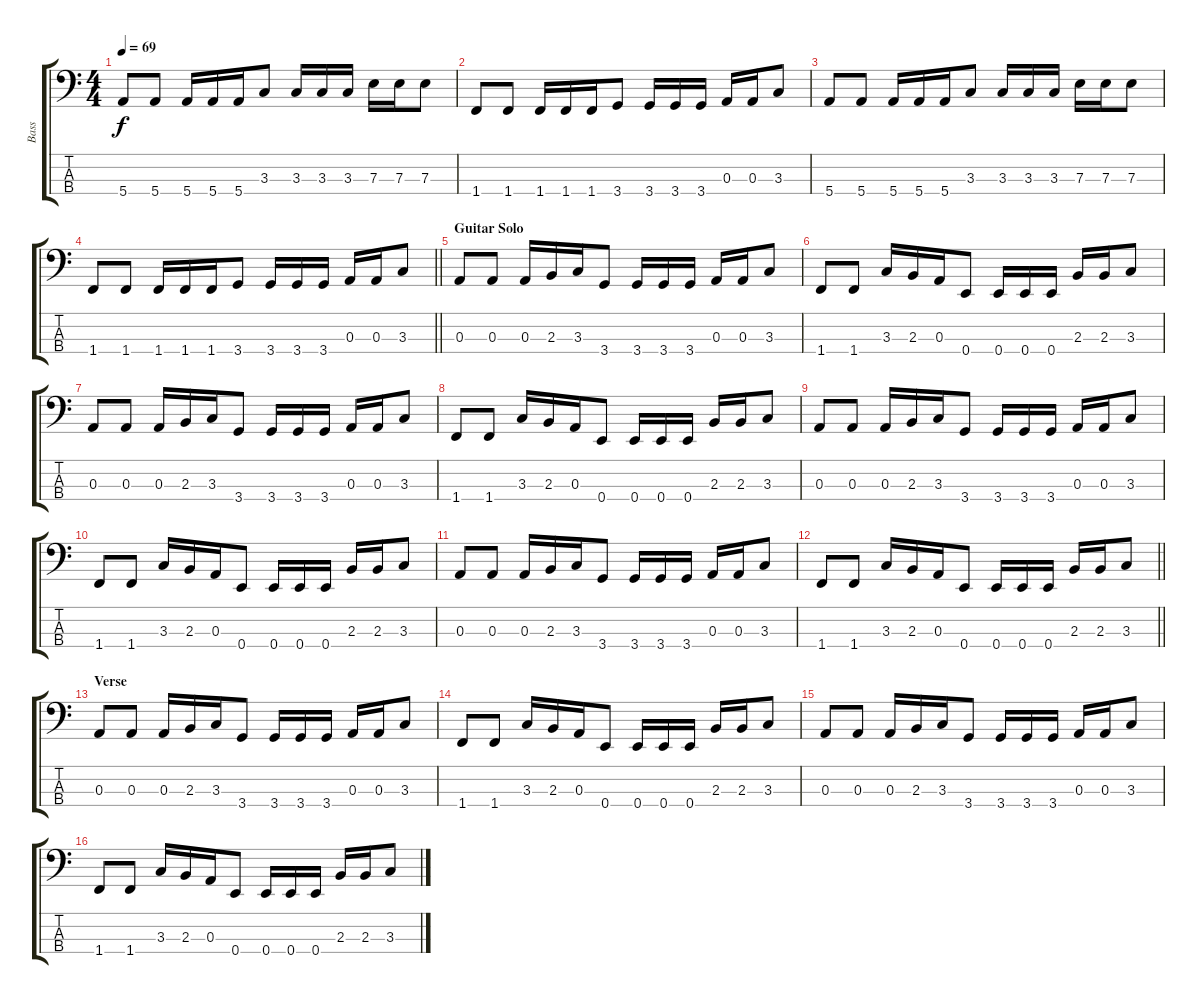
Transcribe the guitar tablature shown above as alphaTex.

\track ("Bass" "Bass") {instrument electricbassfinger}
\staff {score tabs}
\tuning (G2 D2 A1 E1) {hide}
\ts (4 4)
\tempo 69
\clef f4
\ks c
5.4.8{dy f} 5.4.8 5.4.16 5.4.16 5.4.16 3.3.8 3.3.16 3.3.16 3.3.16 7.3.16 7.3.16 7.3.8 |
1.4.8 1.4.8 1.4.16 1.4.16 1.4.16 3.4.8 3.4.16 3.4.16 3.4.16 0.3.16 0.3.16 3.3.8 |
5.4.8 5.4.8 5.4.16 5.4.16 5.4.16 3.3.8 3.3.16 3.3.16 3.3.16 7.3.16 7.3.16 7.3.8 |
\barLineRight lightlight
1.4.8 1.4.8 1.4.16 1.4.16 1.4.16 3.4.8 3.4.16 3.4.16 3.4.16 0.3.16 0.3.16 3.3.8 |
\section ("" "Guitar Solo")
0.3.8 0.3.8 0.3.16 2.3.16 3.3.16 3.4.8 3.4.16 3.4.16 3.4.16 0.3.16 0.3.16 3.3.8 |
1.4.8 1.4.8 3.3.16 2.3.16 0.3.16 0.4.8 0.4.16 0.4.16 0.4.16 2.3.16 2.3.16 3.3.8 |
0.3.8 0.3.8 0.3.16 2.3.16 3.3.16 3.4.8 3.4.16 3.4.16 3.4.16 0.3.16 0.3.16 3.3.8 |
1.4.8 1.4.8 3.3.16 2.3.16 0.3.16 0.4.8 0.4.16 0.4.16 0.4.16 2.3.16 2.3.16 3.3.8 |
0.3.8 0.3.8 0.3.16 2.3.16 3.3.16 3.4.8 3.4.16 3.4.16 3.4.16 0.3.16 0.3.16 3.3.8 |
1.4.8 1.4.8 3.3.16 2.3.16 0.3.16 0.4.8 0.4.16 0.4.16 0.4.16 2.3.16 2.3.16 3.3.8 |
0.3.8 0.3.8 0.3.16 2.3.16 3.3.16 3.4.8 3.4.16 3.4.16 3.4.16 0.3.16 0.3.16 3.3.8 |
\barLineRight lightlight
1.4.8 1.4.8 3.3.16 2.3.16 0.3.16 0.4.8 0.4.16 0.4.16 0.4.16 2.3.16 2.3.16 3.3.8 |
\section ("" "Verse")
0.3.8 0.3.8 0.3.16 2.3.16 3.3.16 3.4.8 3.4.16 3.4.16 3.4.16 0.3.16 0.3.16 3.3.8 |
1.4.8 1.4.8 3.3.16 2.3.16 0.3.16 0.4.8 0.4.16 0.4.16 0.4.16 2.3.16 2.3.16 3.3.8 |
0.3.8 0.3.8 0.3.16 2.3.16 3.3.16 3.4.8 3.4.16 3.4.16 3.4.16 0.3.16 0.3.16 3.3.8 |
1.4.8 1.4.8 3.3.16 2.3.16 0.3.16 0.4.8 0.4.16 0.4.16 0.4.16 2.3.16 2.3.16 3.3.8
